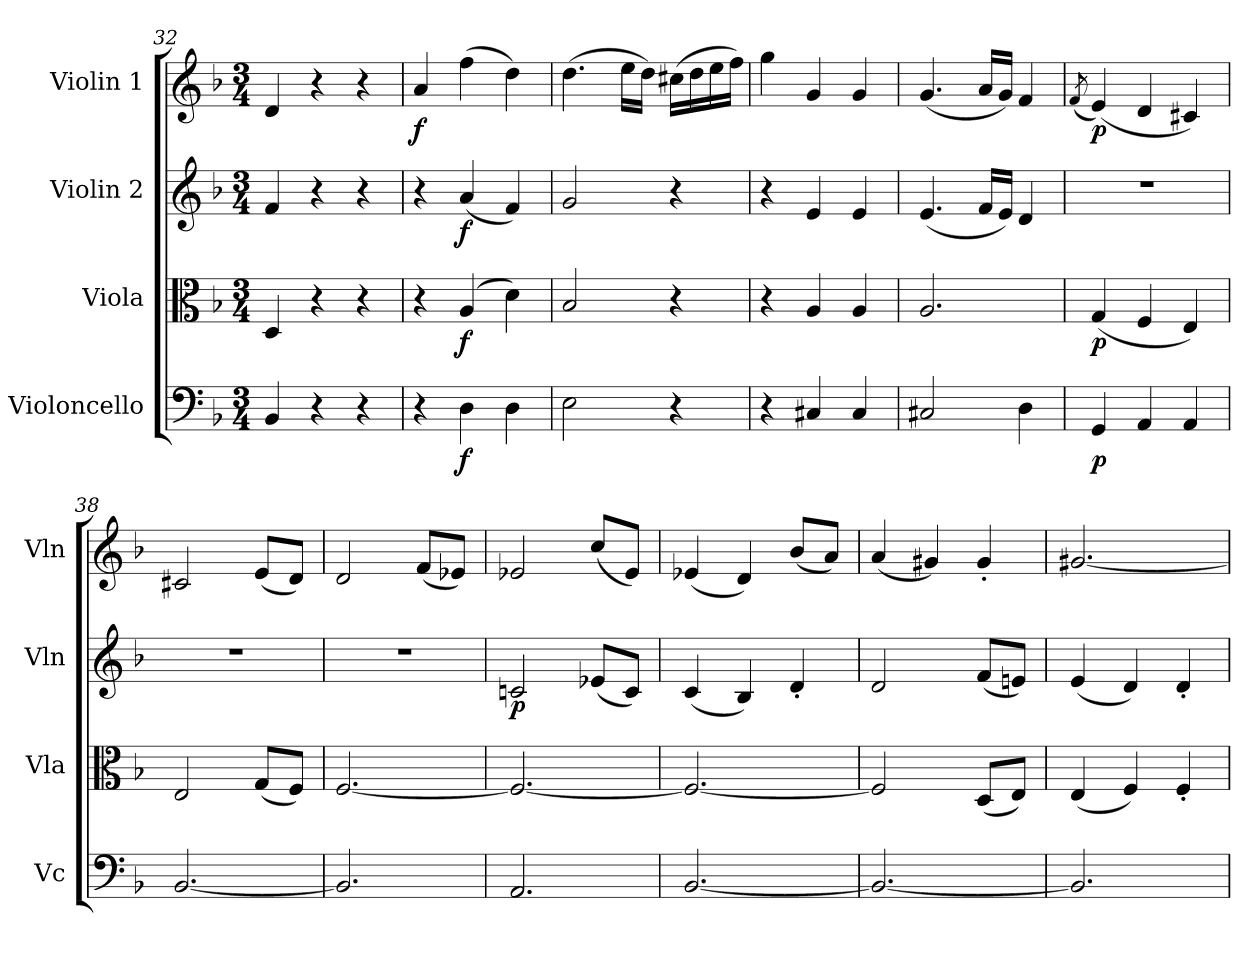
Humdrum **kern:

**kern	**dynam	**kern	**dynam	**kern	**dynam	**kern	**dynam
*part4	*part4	*part3	*part3	*part2	*part2	*part1	*part1
*staff4	*staff4	*staff3	*staff3	*staff2	*staff2	*staff1	*staff1
*I"Violoncello	*	*I"Viola	*	*I"Violin 2	*	*I"Violin 1	*
*I'Vc	*	*I'Vla	*	*I'Vln	*	*I'Vln	*
*clefF4	*	*clefC3	*	*clefG2	*	*clefG2	*
*k[b-]	*	*k[b-]	*	*k[b-]	*	*k[b-]	*
*M3/4	*	*M3/4	*	*M3/4	*	*M3/4	*
=32	=32	=32	=32	=32	=32	=32	=32
4BB-/	.	4D/	.	4f/	.	4d/	.
4r	.	4r	.	4r	.	4r	.
4r	.	4r	.	4r	.	4r	.
!!LO:LB:g=z
=33	=33	=33	=33	=33	=33	=33	=33
!	!	!	!	!	!	!	!LO:DY:b
4r	.	4r	.	4r	.	4a/	f
!	!LO:DY:b	!	!LO:DY:b	!	!LO:DY:b	!	!
4D\	f	(4A/	f	(4a/	f	(4ff\	.
4D\	.	4d\)	.	4f/)	.	4dd\)	.
=34	=34	=34	=34	=34	=34	=34	=34
2E\	.	2B-/	.	2g/	.	(4.dd\	.
.	.	.	.	.	.	16ee\LL	.
.	.	.	.	.	.	16dd\JJ)	.
4r	.	4r	.	4r	.	(16cc#X\LL	.
.	.	.	.	.	.	16dd\	.
.	.	.	.	.	.	16ee\	.
.	.	.	.	.	.	16ff\JJ)	.
=35	=35	=35	=35	=35	=35	=35	=35
4r	.	4r	.	4r	.	4gg\	.
4C#X/	.	4A/	.	4e/	.	4g/	.
4C#/	.	4A/	.	4e/	.	4g/	.
=36	=36	=36	=36	=36	=36	=36	=36
2C#X/	.	2.A/	.	(4.e/	.	(4.g/	.
.	.	.	.	16f/LL	.	16a/LL	.
.	.	.	.	16e/JJ)	.	16g/JJ)	.
4D\	.	.	.	4d/	.	4f/	.
=37	=37	=37	=37	=37	=37	=37	=37
.	.	.	.	.	.	(8qf/	.
!	!LO:DY:b	!	!LO:DY:b	!	!	!	!LO:DY:b
4GG/	p	(4G/	p	2.r	.	(4e/)	p
4AA/	.	4F/	.	.	.	4d/	.
4AA/	.	4E/)	.	.	.	4c#X/)	.
!!LO:LB:g=z
=38	=38	=38	=38	=38	=38	=38	=38
[2.BB-/	.	2E/	.	2.r	.	2c#X/	.
.	.	(8G/L	.	.	.	(8e/L	.
.	.	8F/J)	.	.	.	8d/J)	.
=39	=39	=39	=39	=39	=39	=39	=39
2.BB-/]	.	[2.F/	.	2.r	.	2d/	.
.	.	.	.	.	.	(8f/L	.
.	.	.	.	.	.	8e-X/J)	.
=40	=40	=40	=40	=40	=40	=40	=40
!	!	!	!	!	!LO:DY:b	!	!
2.AA/	.	2.F/_	.	2cn/	p	2e-X/	.
.	.	.	.	(8e-X/L	.	(8cc/L	.
.	.	.	.	8c/J)	.	8e-/J)	.
=41	=41	=41	=41	=41	=41	=41	=41
[2.BB-/	.	2.F/_	.	(4c/	.	(4e-X/	.
.	.	.	.	4B-/)	.	4d/)	.
.	.	.	.	4d'/	.	(8b-/L	.
.	.	.	.	.	.	8a/J)	.
=42	=42	=42	=42	=42	=42	=42	=42
2.BB-/_	.	2F/]	.	2d/	.	(4a/	.
.	.	.	.	.	.	4g#X/)	.
.	.	(8D/L	.	(8f/L	.	4g#'/	.
.	.	8E/J)	.	8en/J)	.	.	.
=43	=43	=43	=43	=43	=43	=43	=43
2.BB-/]	.	(4E/	.	(4e/	.	[2.g#X/	.
.	.	4F/)	.	4d/)	.	.	.
.	.	4F'/	.	4d'/	.	.	.
=	=	=	=	=	=	=	=
*-	*-	*-	*-	*-	*-	*-	*-
